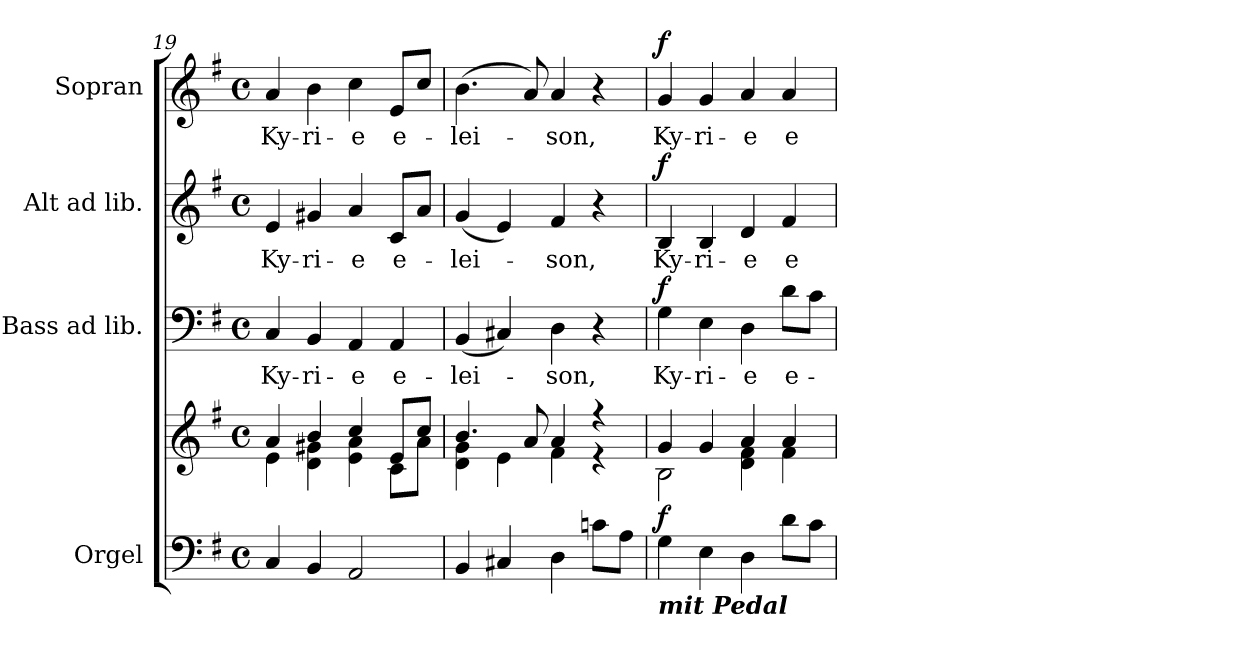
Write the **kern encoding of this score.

**kern	**kern	**dynam	**kern	**text	**dynam	**kern	**text	**dynam	**kern	**text	**dynam
*part4	*part4	*part4	*part3	*part3	*part3	*part2	*part2	*part2	*part1	*part1	*part1
*staff5	*staff4	*staff4/5	*staff3	*staff3	*staff3	*staff2	*staff2	*staff2	*staff1	*staff1	*staff1
*I"Orgel	*	*	*I"Bass ad lib.	*	*	*I"Alt ad lib.	*	*	*I"Sopran	*	*
*I'Org.	*	*	*I'B.	*	*	*I'A.	*	*	*I'S.	*	*
*clefF4	*clefG2	*	*clefF4	*	*	*clefG2	*	*	*clefG2	*	*
*k[f#]	*k[f#]	*	*k[f#]	*	*	*k[f#]	*	*	*k[f#]	*	*
*G:	*G:	*	*G:	*	*	*G:	*	*	*G:	*	*
*M4/4	*M4/4	*	*M4/4	*	*	*M4/4	*	*	*M4/4	*	*
*met(c)	*met(c)	*	*met(c)	*	*	*met(c)	*	*	*met(c)	*	*
=19	=19	=19	=19	=19	=19	=19	=19	=19	=19	=19	=19
*	*^	*	*	*	*	*	*	*	*	*	*
!	!	!	!	!	!LO:LY:b	!	!	!LO:LY:b	!	!	!LO:LY:b	!
4C/	4a/	4e\	.	4C/	Ky-	.	4e/	Ky-	.	4a/	Ky-	.
!	!	!	!	!	!LO:LY:b	!	!	!LO:LY:b	!	!	!LO:LY:b	!
4BB/	4b/	4d\ 4g#X\	.	4BB/	-ri-	.	4g#X/	-ri-	.	4b\	-ri-	.
!	!	!	!	!	!LO:LY:b	!	!	!LO:LY:b	!	!	!LO:LY:b	!
2AA/	4cc/	4e\ 4a\	.	4AA/	-e	.	4a/	-e	.	4cc\	-e	.
!	!	!	!	!	!LO:LY:b	!	!	!LO:LY:b	!	!	!LO:LY:b	!
.	8e/L	8c\L	.	4AA/	e-	.	8c/L	e-	.	8e/L	e-	.
.	8cc/J	8a\J	.	.	.	.	8a/J	.	.	8cc/J	.	.
=20	=20	=20	=20	=20	=20	=20	=20	=20	=20	=20	=20	=20
!	!	!	!	!	!LO:LY:b	!	!	!LO:LY:b	!	!	!LO:LY:b	!
4BB/	4.b/	4d\ 4g\	.	(<4BB/	-lei-	.	(<4g/	-lei-	.	(>4.b\	-lei-	.
4C#X/	.	4e\	.	4C#X/)	.	.	4e/)	.	.	.	.	.
.	8a/	.	.	.	.	.	.	.	.	8a/)	.	.
!	!	!	!	!	!LO:LY:b	!	!	!LO:LY:b	!	!	!LO:LY:b	!
4D\	4a/	4f#\	.	4D\	-son,	.	4f#/	-son,	.	4a/	-son,	.
8cn\L	4r	4r	.	4r	.	.	4r	.	.	4r	.	.
8A\J	.	.	.	.	.	.	.	.	.	.	.	.
!!LO:LB:g=z
=21	=21	=21	=21	=21	=21	=21	=21	=21	=21	=21	=21	=21
!LO:TX:b:Bi:t=mit Pedal	!	!	!	!	!	!	!	!	!	!	!	!
!	!	!	!LO:DY:b	!	!LO:LY:b	!LO:DY:a	!	!LO:LY:b	!LO:DY:a	!	!LO:LY:b	!LO:DY:a
4G\	4g/	2B\	f	4G\	Ky-	f	4B/	Ky-	f	4g/	Ky-	f
!	!	!	!	!	!LO:LY:b	!	!	!LO:LY:b	!	!	!LO:LY:b	!
4E\	4g/	.	.	4E\	-ri-	.	4B/	-ri-	.	4g/	-ri-	.
!	!	!	!	!	!LO:LY:b	!	!	!LO:LY:b	!	!	!LO:LY:b	!
4D\	4a/	4d\ 4f#\	.	4D\	-e	.	4d/	-e	.	4a/	-e	.
!	!	!	!	!	!LO:LY:b	!	!	!LO:LY:b	!	!	!LO:LY:b	!
8d\L	4a/	4f#\	.	8d\L	e-	.	4f#/	e-	.	4a/	e-	.
8c\J	.	.	.	8c\J	.	.	.	.	.	.	.	.
*	*v	*v	*	*	*	*	*	*	*	*	*	*
=	=	=	=	=	=	=	=	=	=	=	=
*-	*-	*-	*-	*-	*-	*-	*-	*-	*-	*-	*-
